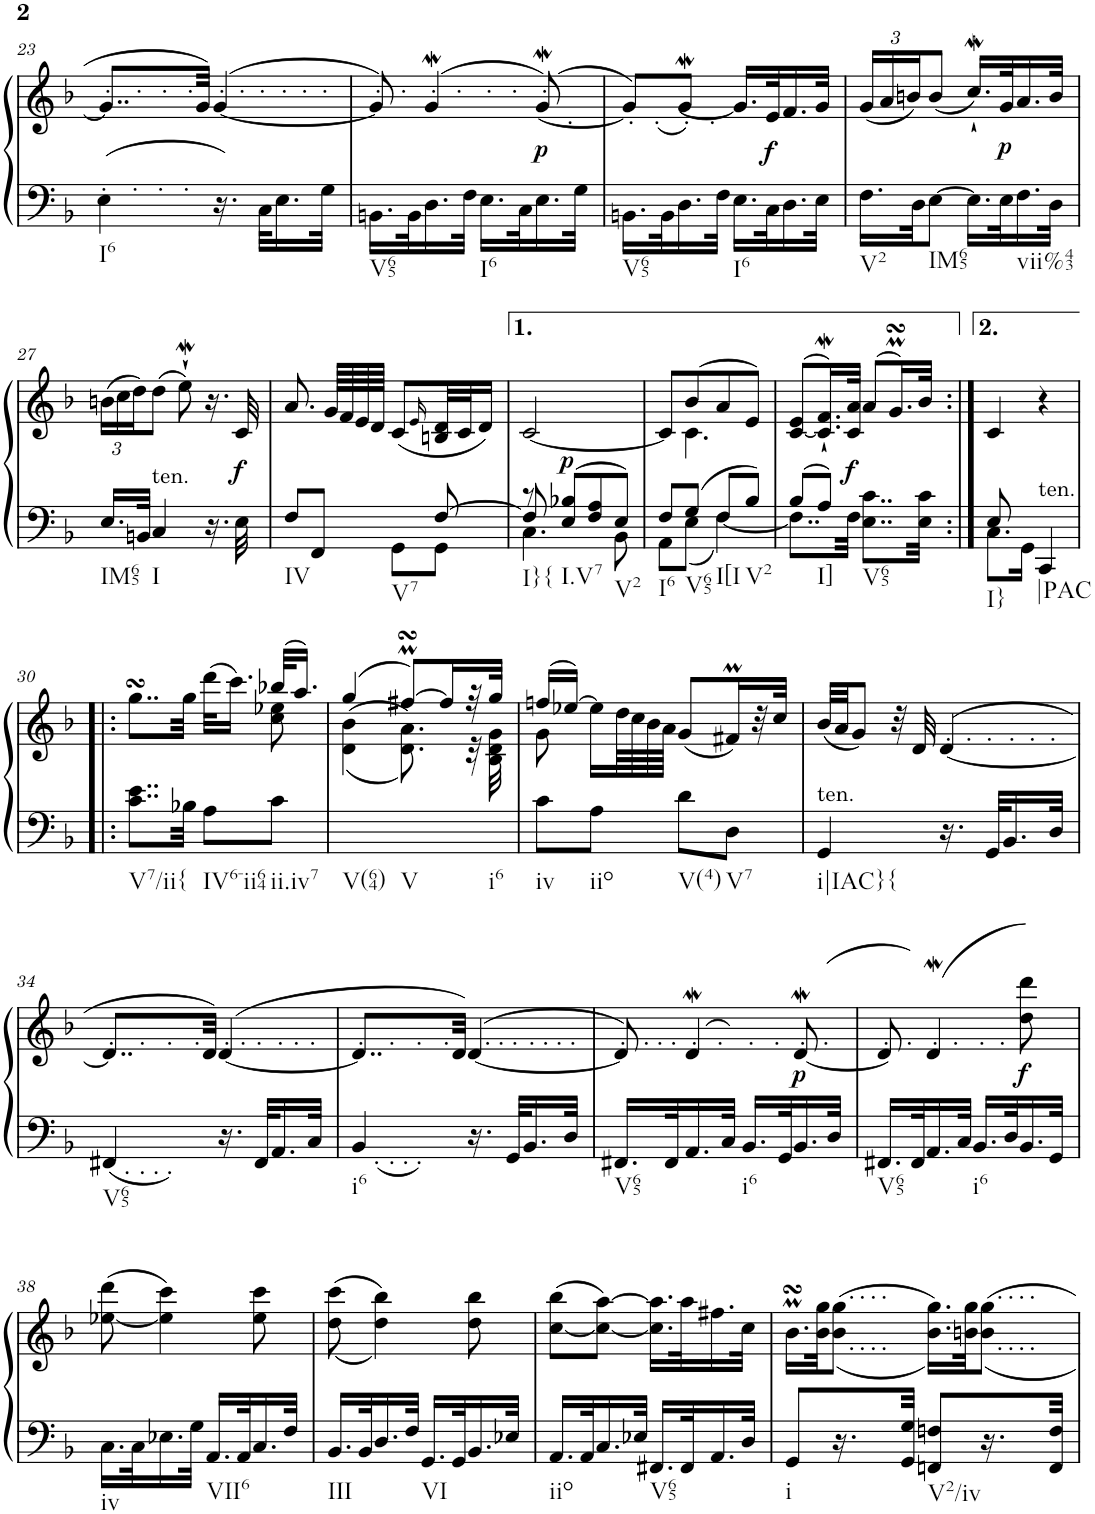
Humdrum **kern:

**kern	**kern	**dynam
*part1	*part1	*part1
*staff2	*staff1	*staff1/2
*I"Harpsichord	*	*
*I'Hch.	*	*
!!LO:PB:g=z
*clefF4	*clefG2	*
*k[b-]	*k[b-]	*
*M2/4	*M2/4	*
=23	=23	=23
*^	*^	*
!LO:TX:b:t=I6	!	!	!	!
4E\	16E'>!	8..g/L]	16g'>!	.
.	16E'>!	.	16g'>!	.
.	16E'>!	.	16g'>!	.
.	16E'>!	.	16g'>!	.
.	.	32g/Jkk	.	.
*	*	*	*Xtuplet	*
16.r	4ryy	(>[4g/	24g'>	.
.	.	.	24g'>!	.
.	.	.	24g'>!	.
32C\KLL	.	.	.	.
16.E\	.	.	24g'>!	.
.	.	.	24g'>!	.
.	.	.	24g'>!	.
32G\JJk	.	.	.	.
*v	*v	*	*	*
=24	=24	=24	=24
!LO:TX:b:t=V65	!	!	!
16.BBn\LL	8g/])	16g'>!	.
.	.	16g'>!	.
32BB\K	.	.	.
16.D\	(>4gW/	16g'>!	.
.	.	16g'>!	.
32F\JJk	.	.	.
!LO:TX:b:t=I6	!	!	!
16.E\LL	.	16g'>!	.
.	.	16g'>!	.
32C\K	.	.	.
!	!	!	!LO:DY:b
16.E\	(>[8gW/)	16g'>!	p
.	.	16g'!	.
32G\JJk	.	.	.
=25	=25	=25	=25
!LO:TX:b:t=V65	!	!	!
16.BBn\LL	8g/L])	16g'!	.
.	.	(16g'!	.
32BB\K	.	.	.
16.D\	[8gW/J	16g'!)	.
.	.	16g'!	.
32F\JJk	.	.	.
!LO:TX:b:t=I6	!	!	!
16.E\LL	16.g/LL]	4ryy	.
!	!	!	!LO:DY:b
32C\K	32e/K	.	f
16.D\	16.f/	.	.
32E\JJk	32g/JJk	.	.
*	*v	*v	*
=26	=26	=26
*	*tuplet	*
*	*Xbrackettup	*
!LO:TX:b:t=V2	!	!
16.F\LL	(<24g/LL	.
.	24a/	.
.	24bn/J)	.
32D\JK	.	.
!LO:TX:b:t=IM65	!	!
[8E\J	(<8b/J	.
16.E\LL]	16.ccW`/LL)	.
!	!	!LO:DY:b
32E\K	32g/K	p
!LO:TX:b:t=vii%43	!	!
16.F\	16.a/	.
32D\JJk	32b/JJk	.
!!LO:LB:g=z
=27	=27	=27
!LO:TX:b:t=IM65	!	!
16.E/LL	(>24bn\LL	.
.	24cc\	.
.	24dd\J)	.
32BBn/JJk	.	.
!LO:TX:a:t=ten.	!	!
!LO:TX:b:t=I	!	!
4C/	(>8dd\J	.
.	8eeW`\)	.
16.r	16.r	.
!	!	!LO:DY:b
32E\	32c/	f
=28	=28	=28
*^	*	*
!LO:TX:b:t=IV	!	!	!
8F/L	4.ryy	8.a/	.
8FF/J	.	.	.
.	.	64g/LLLL	.
.	.	64f/	.
.	.	64e/	.
.	.	64d/JJJJ	.
!LO:TX:b:t=V7	!	!	!
8GG\L	.	(<8c/L	.
.	.	16qe/	.
8GG\J	[8F/	32Bn/ 32d/LL	.
.	.	32c/J	.
.	.	16d/JJ)	.
=29	=29	=29	=29
*	*^	*	*
!LO:TX:b:t=I}{	!	!	!	!
!LO:TX:b:t=I.V7	!	!	!	!
4.C\	8r	8F/]	[2c/	.
!	!	!	!	!LO:DY:a=2
.	4.ryy	8E/ 8B-X/L	.	p
.	.	8F/ 8A/	.	.
!LO:TX:b:t=V2	!	!	!	!
8BB-\	.	8E/J	.	.
=30	=30	=30	=30	=30
*	*	*	*^	*
!LO:TX:b:t=I6	!	!	!	!	!
*	*v	*v	*	*	*
8F/L	8AA\L	8c/L]	8ryy	.
!LO:TX:b:t=V65	!	!	!	!
8G/J	8E\J	(>8b-/	4.c\	.
!LO:TX:b:t=I[I	!	!	!	!
!LO:TX:b:t=V2	!	!	!	!
8F/L	[4F\	8a/	.	.
8B-/J	.	8e/J)	.	.
*	*	*v	*v	*
=31	=31	=31	=31
!LO:TX:b:t=I]	!	!	!
8B-/L	8..F\L]	(>[8c/ 8e/L	.
8A/J	.	16.c/]M` 16.f/M`L)	.
!	!	!	!LO:DY:b
.	32F\Jkk	32c/ 32a/JJk	f
!LO:TX:b:t=V65	!	!	!
4ryy	8..E\ 8..c\L	(>8a/L	.
.	.	16.gMsSSS/L)	.
.	32E\ 32c\Jkk	32b-/JJk	.
=29:|!	=29:|!	=29:|!	=29:|!
!LO:TX:b:t=I}	!	!	!
8E/	8.C\L	4c/	.
4.ryy	.	.	.
.	16GG\Jk	.	.
!	!LO:TX:a:t=ten.	!	!
!	!LO:TX:b:t=|PAC	!	!
.	4CC/	4r	.
!!LO:LB:g=z
=30!|:	=30!|:	=30!|:	=30!|:
*	*	*^	*
!LO:TX:b:t=V7/ii{	!	!	!	!
*v	*v	*	*	*
8..c\ 8..e\L	8..ggsSSS\L	4.ryy	.
32B-X\Jkk	32gg\Jkk	.	.
!LO:TX:b:t=IV6-ii64	!	!	!
8A\L	(>32ddd\KLL	.	.
.	16.ccc\JJ)	.	.
!LO:TX:b:t=ii.iv7	!	!	!
8c\J	(>32bb-X/KLL	8cc\ 8ee-X\	.
.	16.aa/JJ)	.	.
=31	=31	=31	=31
!LO:TX:b:t=V(64)	!	!	!
!LO:TX:b:t=V	!	!	!
!LO:TX:b:t=i6	!	!	!
2ryy	(>4gg/	(>(<4d\ 4b-\	.
.	[8ff#XmsSsS/L)	8.d\ 8.a\))	.
.	16ff#/L]	.	.
.	32r	32r	.
.	32gg/JJJ	32B-\ 32d\ 32g\	.
=32	=32	=32	=32
!LO:TX:b:t=iv	!	!	!
8c\L	(>16ffn/LL	8g\	.
.	[16ee-X/JJ)	.	.
!LO:TX:b:t=iio	!	!	!
8A\J	16ee-\LL]	4.ryy	.
.	64dd\LL	.	.
.	64cc\	.	.
.	64b-\	.	.
.	64a\JJJJ	.	.
!LO:TX:b:t=V(4)	!	!	!
8d\L	(<8g/L	.	.
!LO:TX:b:t=V7	!	!	!
8D\J	16f#Xm/L)	.	.
.	32r	.	.
.	32cc/JJJ	.	.
=33	=33	=33	=33
!LO:TX:a:t=ten.	!	!	!
!LO:TX:b:t=i|IAC}{	!	!	!
4GG/	(<32b-/LLL	4ryy	.
.	32a/JJ	.	.
.	8g/J)	.	.
.	32r	.	.
.	32d/	.	.
*	*	*Xtuplet	*
16.r	(>[4d/	24d'>	.
.	.	24d'>!	.
.	.	24d'>!	.
32GG/KLL	.	.	.
16.BB-/	.	24d'>!	.
.	.	24d'>!	.
.	.	24d'>!	.
32D/JJk	.	.	.
!!LO:LB:g=z	!!
=34	=34	=34	=34
*^	*	*	*
!LO:TX:b:t=V65	!	!	!	!
4FF#X/	32ryy	8..d/L]	16d'>!	.
.	32FF#'!	.	.	.
.	32FF#'!	.	16d'>!	.
.	32FF#'!	.	.	.
.	32FF#'!	.	16d'>!	.
.	4ryy	.	.	.
.	.	.	16d'>!	.
.	.	32d/Jkk)	.	.
16.r	.	(>[4d/	24d'>	.
.	.	.	24d'>!	.
.	.	.	24d'>!	.
32FF#/KLL	.	.	.	.
16.AA/	.	.	24d'>!	.
.	16.ryy	.	.	.
.	.	.	24d'>!	.
.	.	.	24d'>!	.
32C/JJk	.	.	.	.
=35	=35	=35	=35	=35
!LO:TX:b:t=i6	!	!	!	!
4BB-/	32ryy	8..d/L]	16d'>!	.
.	32BB-'!	.	.	.
.	32BB-'!	.	16d'>!	.
.	32BB-'!	.	.	.
.	32BB-'!	.	16d'>!	.
.	4ryy	.	.	.
.	.	.	16d'>!	.
.	.	32d/Jkk)	.	.
16.r	.	(>[4d/	32ryy	.
.	.	.	32d'>!	.
.	.	.	32d'>!	.
32GG/KLL	.	.	32d'>!	.
16.BB-/	.	.	32d'>!	.
.	16.ryy	.	32d'>!	.
.	.	.	32d'>!	.
32D/JJk	.	.	32d'>!	.
*v	*v	*	*	*
=36	=36	=36	=36
!LO:TX:b:t=V65	!	!	!
16.FF#X/LL	8d/])	32d'>!	.
.	.	32d'>!	.
.	.	32d'>!	.
32FF#/K	.	32d'>!	.
16.AA/	4dW/	(>16d'>!	.
.	.	16d'>!)	.
32C/JJk	.	.	.
!LO:TX:b:t=i6	!	!	!
16.BB-/LL	.	16d'>!	.
.	.	16d'>!	.
32GG/K	.	.	.
!	!	!	!LO:DY:b
16.BB-/	[<8dW/	(>16d'>!	p
.	.	16d'>!	.
32D/JJk	.	.	.
=37	=37	=37	=37
!LO:TX:b:t=V65	!	!	!
16.FF#X/LL	8d/])	16d'>!	.
.	.	16d'>!	.
32FF#/K	.	.	.
16.AA/	(>4dW/	16d'>!	.
.	.	16d'>!	.
32C/JJk	.	.	.
!LO:TX:b:t=i6	!	!	!
16.BB-/LL	.	16d'>!	.
.	.	16d'>!	.
32D/K	.	.	.
!	!	!	!LO:DY:b
16.BB-/	8dd\ 8ddd\)	8ryy	f
32GG/JJk	.	.	.
*	*v	*v	*
!!LO:LB:g=z
=38	=38	=38
!LO:TX:b:t=iv	!	!
16.C\LL	(>[8ee-X\ 8ddd\	.
32C\K	.	.
16.E-X\	4ee-\] 4ccc\)	.
32G\JJk	.	.
!LO:TX:b:t=VII6	!	!
16.AA/LL	.	.
32AA/K	.	.
16.C/	8ee-\ 8ccc\	.
32F/JJk	.	.
=39	=39	=39
!LO:TX:b:t=III	!	!
16.BB-/LL	(<(>8dd\ 8ccc\	.
32BB-/K	.	.
16.D/	4dd\ 4bb-\))	.
32F/JJk	.	.
!LO:TX:b:t=VI	!	!
16.GG/LL	.	.
32GG/K	.	.
16.BB-/	8dd\ 8bb-\	.
32E-X/JJk	.	.
=40	=40	=40
!LO:TX:b:t=iio	!	!
16.AA/LL	(>[8cc\ 8bb-\L	.
32AA/K	.	.
16.C/	8cc\_ [8aa\J)	.
32E-X/JJk	.	.
!LO:TX:b:t=V65	!	!
16.FF#X/LL	16.cc\] 16.aa\]LL	.
32FF#/K	32aa\K	.
16.AA/	16.ff#X\	.
32D/JJk	32cc\JJk	.
=41	=41	=41
*	*^	*
*	*	*^	*
!LO:TX:b:t=i	!	!	!	!
8GG/L	16.b-MsSSs\LL	64ryy	64ryy	.
*	*v	*v	*v	*
.	32b-\ 32gg\JK	.
16.r	(<(>8b-\ 8gg\J	.
*	*^	*
*	*	*^	*
.	.	64gg'>!	64b-'<!	.
.	.	64gg'>!	64b-'<!	.
.	.	64gg'>!	64b-'<!	.
.	.	64gg'>!	64b-'<!	.
.	.	8.ryy	8.ryy	.
32GG/ 32G/JJk	.	.	.	.
!LO:TX:b:t=V2/iv	!	!	!	!
8FFn/ 8Fn/L	16.b-\ 16.gg\LL))	.	.	.
.	32bn\ 32gg\JK	.	.	.
16.r	8b\ 8gg\J	.	.	.
.	.	64gg'>!	64b'<!	.
.	.	64gg'>!	64b'<!	.
.	.	64gg'>!	64b'<!	.
.	.	64gg'>!	64b'<!	.
.	.	32.ryy	32.ryy	.
32FF/ 32F/JJk	.	.	.	.
*	*v	*v	*v	*
=	=	=
*-	*-	*-
